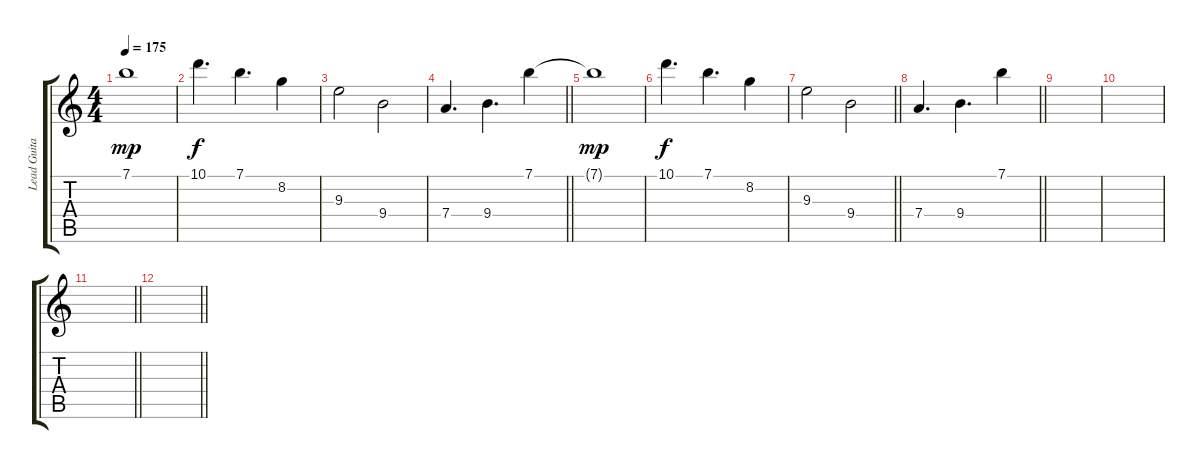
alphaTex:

\track ("Lead Guitar 2" "Lead Guita") {instrument distortionguitar}
\staff {score tabs}
\tuning (E4 B3 G3 D3 A2 E2) {hide}
\ts (4 4)
\tempo 175
\clef g2
\ks c
7.1{t}.1{dy mp} |
10.1.4{d dy f} 7.1.4{d} 8.2.4 |
9.3.2 9.4.2 |
\barLineRight lightlight
7.4.4{d} 9.4.4{d} 7.1.4 |
7.1{t}.1{dy mp} |
10.1.4{d dy f} 7.1.4{d} 8.2.4 |
\barLineRight lightlight
9.3.2 9.4.2 |
\barLineRight lightlight
7.4.4{d} 9.4.4{d} 7.1.4 |
|
|
\barLineRight lightlight
|
\barLineRight lightlight
